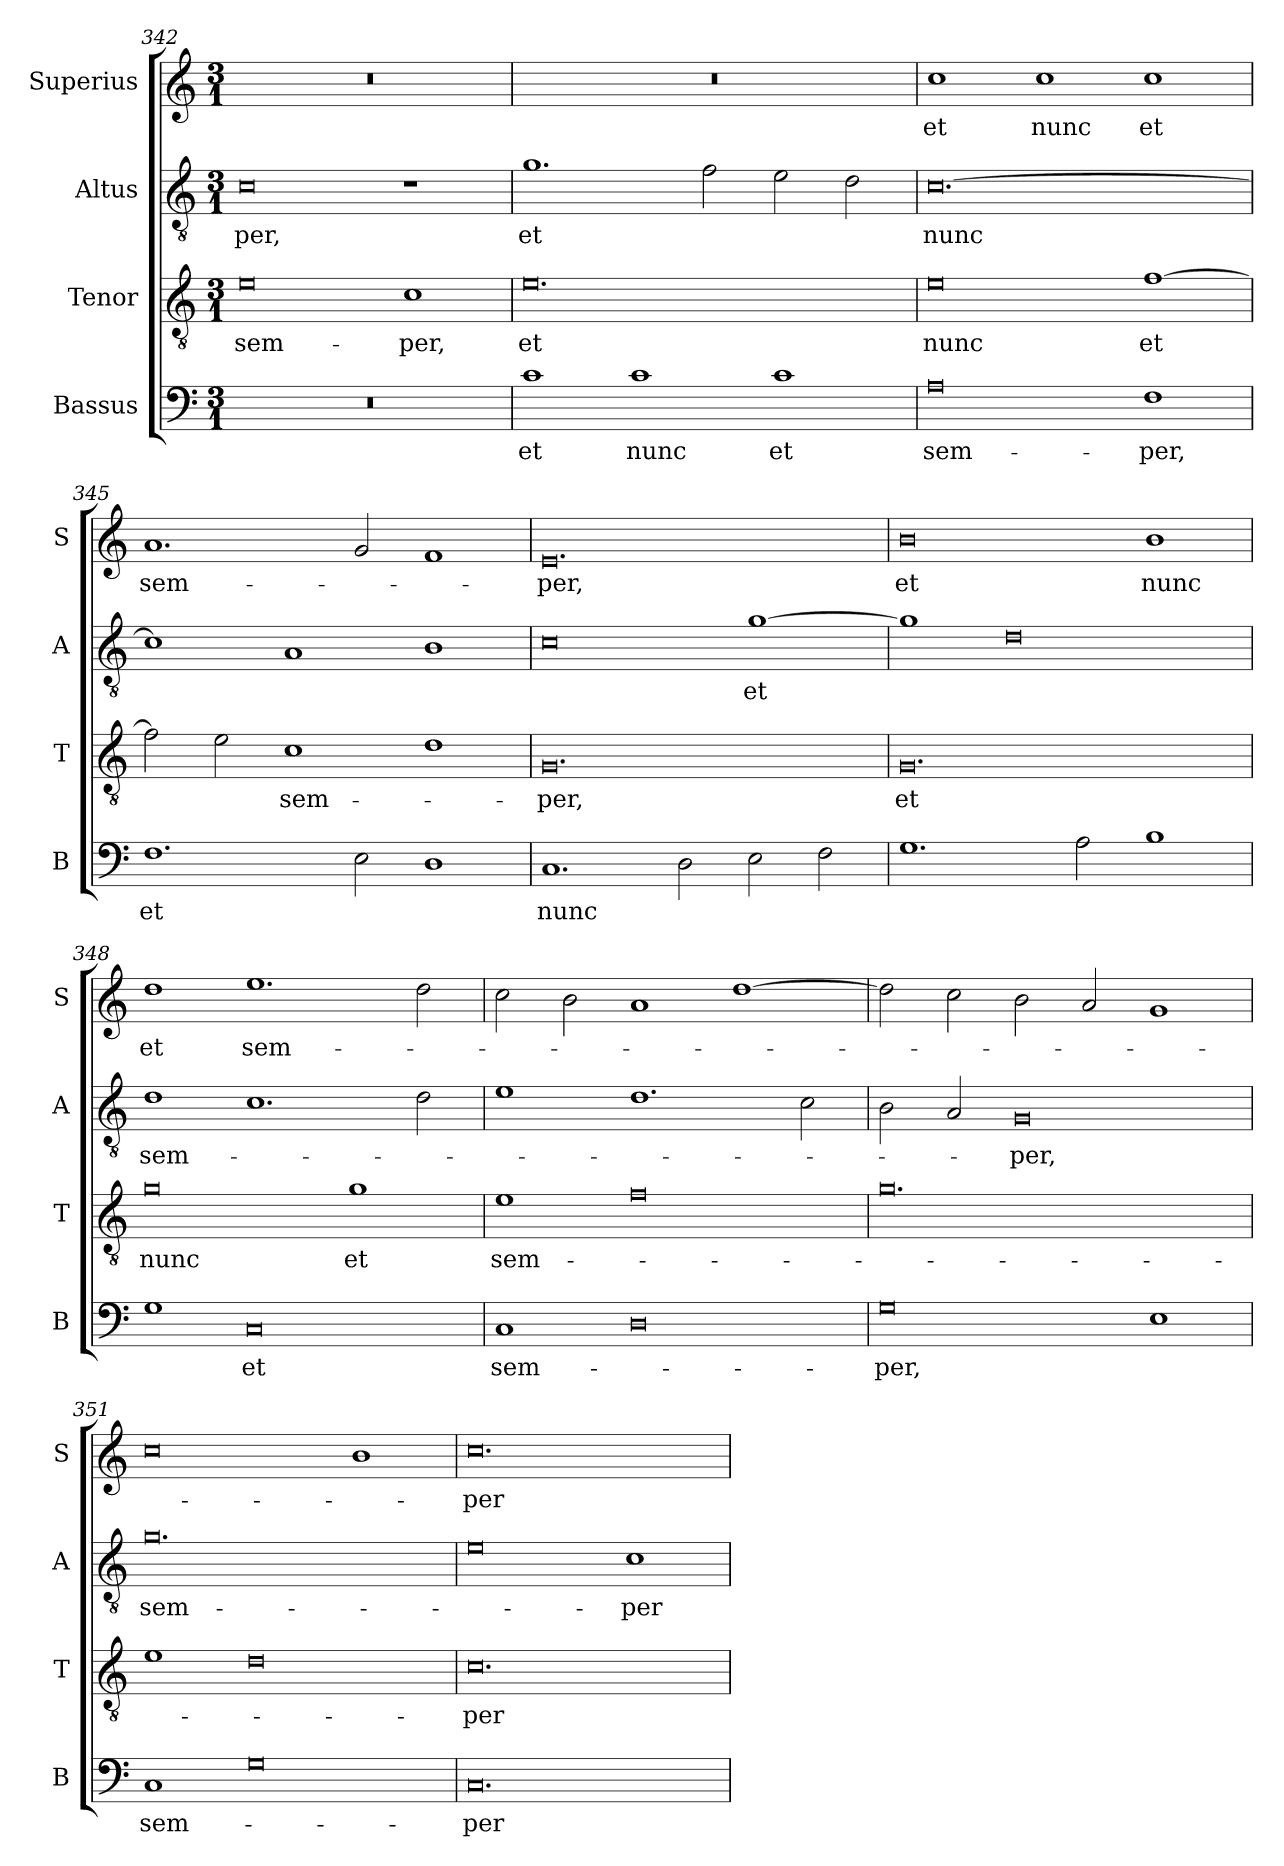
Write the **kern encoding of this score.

**kern	**text	**kern	**text	**kern	**text	**kern	**text
*part4	*part4	*part3	*part3	*part2	*part2	*part1	*part1
*staff4	*staff4	*staff3	*staff3	*staff2	*staff2	*staff1	*staff1
*I"Bassus	*	*I"Tenor	*	*I"Altus	*	*I"Superius	*
*I'B	*	*I'T	*	*I'A	*	*I'S	*
*clefF4	*	*clefGv2	*	*clefGv2	*	*clefG2	*
*k[]	*	*k[]	*	*k[]	*	*k[]	*
*M3/1	*	*M3/1	*	*M3/1	*	*M3/1	*
=342	=342	=342	=342	=342	=342	=342	=342
0.r	.	0e	sem-	0c	-per,	0.r	.
!	!	!	!LO:LY:i	!	!	!	!
.	.	1c	-per,	1r	.	.	.
=343	=343	=343	=343	=343	=343	=343	=343
!	!	!	!LO:LY:i	!	!LO:LY:i	!	!
1c	et	0.e	et	1.g	et	0.r	.
1c	nunc	.	.	.	.	.	.
.	.	.	.	2f	.	.	.
1c	et	.	.	2e	.	.	.
.	.	.	.	2d	.	.	.
=344	=344	=344	=344	=344	=344	=344	=344
!	!	!	!LO:LY:i	!	!LO:LY:i	!	!
0A	sem-	0e	nunc	[0.c	nunc	1cc	et
.	.	.	.	.	.	1cc	nunc
!	!	!	!LO:LY:i	!	!	!	!
1F	-per,	[1f	et	.	.	1cc	et
=345	=345	=345	=345	=345	=345	=345	=345
!	!LO:LY:i	!	!	!	!	!	!
1.F	et	2f]	.	1c]	.	1.a	sem-
.	.	2e	.	.	.	.	.
!	!	!	!LO:LY:i	!	!	!	!
.	.	1c	sem-	1A	.	.	.
2E	.	.	.	.	.	2g	.
1D	.	1d	.	1B	.	1f	.
=346	=346	=346	=346	=346	=346	=346	=346
!	!LO:LY:i	!	!LO:LY:i	!	!	!	!LO:LY:i
1.C	nunc	0.G	-per,	0c	.	0.e	-per,
2D	.	.	.	.	.	.	.
!	!	!	!	!	!LO:LY:i	!	!
2E	.	.	.	[1g	et	.	.
2F	.	.	.	.	.	.	.
=347	=347	=347	=347	=347	=347	=347	=347
!	!	!	!LO:LY:i	!	!	!	!LO:LY:i
1.G	.	0.G	et	1g]	.	0b	et
.	.	.	.	0d	.	.	.
2A	.	.	.	.	.	.	.
!	!	!	!	!	!	!	!LO:LY:i
1B	.	.	.	.	.	1b	nunc
=348	=348	=348	=348	=348	=348	=348	=348
!	!	!	!LO:LY:i	!	!LO:LY:i	!	!LO:LY:i
1G	.	0g	nunc	1d	sem-	1dd	et
!	!LO:LY:i	!	!	!	!	!	!LO:LY:i
0C	et	.	.	1.c	.	1.ee	sem-
!	!	!	!LO:LY:i	!	!	!	!
.	.	1g	et	.	.	.	.
.	.	.	.	2d	.	2dd	.
=349	=349	=349	=349	=349	=349	=349	=349
!	!LO:LY:i	!	!LO:LY:i	!	!	!	!
1C	sem-	1e	sem-	1e	.	2cc	.
.	.	.	.	.	.	2b	.
0D	.	0f	.	1.d	.	1a	.
.	.	.	.	.	.	[1dd	.
.	.	.	.	2c	.	.	.
=350	=350	=350	=350	=350	=350	=350	=350
!	!LO:LY:i	!	!	!	!	!	!
0G	-per,	0.g	.	2B	.	2dd]	.
.	.	.	.	2A	.	2cc	.
!	!	!	!	!	!LO:LY:i	!	!
.	.	.	.	0G	-per,	2b	.
.	.	.	.	.	.	2a	.
1E	.	.	.	.	.	1g	.
=351	=351	=351	=351	=351	=351	=351	=351
!	!LO:LY:i	!	!	!	!LO:LY:i	!	!
1C	sem-	1e	.	0.g	sem-	0cc	.
0G	.	0d	.	.	.	.	.
.	.	.	.	.	.	1b	.
=352	=352	=352	=352	=352	=352	=352	=352
!	!LO:LY:i	!	!	!	!	!	!
0.C	-per	0.c	-per	0e	.	0.cc	-per
!	!	!	!	!	!LO:LY:i	!	!
.	.	.	.	1c	-per	.	.
=	=	=	=	=	=	=	=
*-	*-	*-	*-	*-	*-	*-	*-
